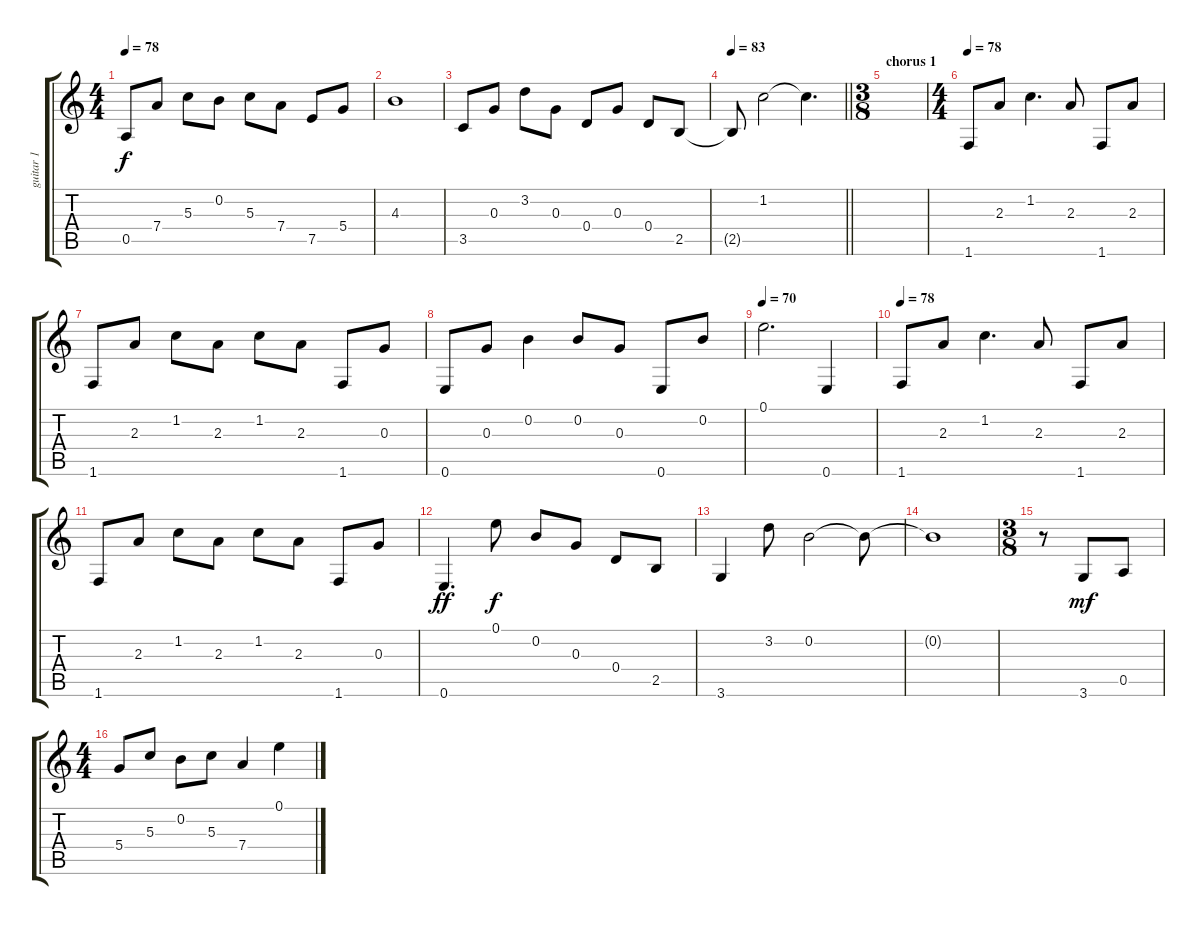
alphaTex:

\track ("guitar 1" "guitar 1") {instrument acousticguitarnylon}
\staff {score tabs}
\tuning (E4 B3 G3 D3 A2 E2) {hide}
\ts (4 4)
\tempo 78
\clef g2
\ks c
0.5.8{dy f} 7.4.8 5.3.8 0.2.8 5.3.8 7.4.8 7.5.8 5.4.8 |
4.3.1 |
3.5.8 0.3.8 3.2.8 0.3.8 0.4.8 0.3.8 0.4.8 2.5.8 |
\tempo 83
\barLineRight lightlight
2.5{t}.8 1.2.2 1.2{t}.4{d} |
\ts (3 8)
\section ("" "chorus 1")
|
\ts (4 4)
\tempo 78
1.6.8 2.3.8 1.2.4{d} 2.3.8 1.6.8 2.3.8 |
1.6.8 2.3.8 1.2.8 2.3.8 1.2.8 2.3.8 1.6.8 0.3.8 |
0.6.8 0.3.8 0.2.4 0.2.8 0.3.8 0.6.8 0.2.8 |
\tempo 70
0.1.2{d} 0.6.4 |
\tempo 78
1.6.8 2.3.8 1.2.4{d} 2.3.8 1.6.8 2.3.8 |
1.6.8 2.3.8 1.2.8 2.3.8 1.2.8 2.3.8 1.6.8 0.3.8 |
0.6.4{d dy ff} 0.1.8{dy f} 0.2.8 0.3.8 0.4.8 2.5.8 |
3.6.4 3.2.8 0.2.2 0.2{t}.8 |
0.2{t}.1 |
\ts (3 8)
r.8 3.6.8{dy mf} 0.5.8 |
\ts (4 4)
5.4.8 5.3.8 0.2.8 5.3.8 7.4.4 0.1.4
